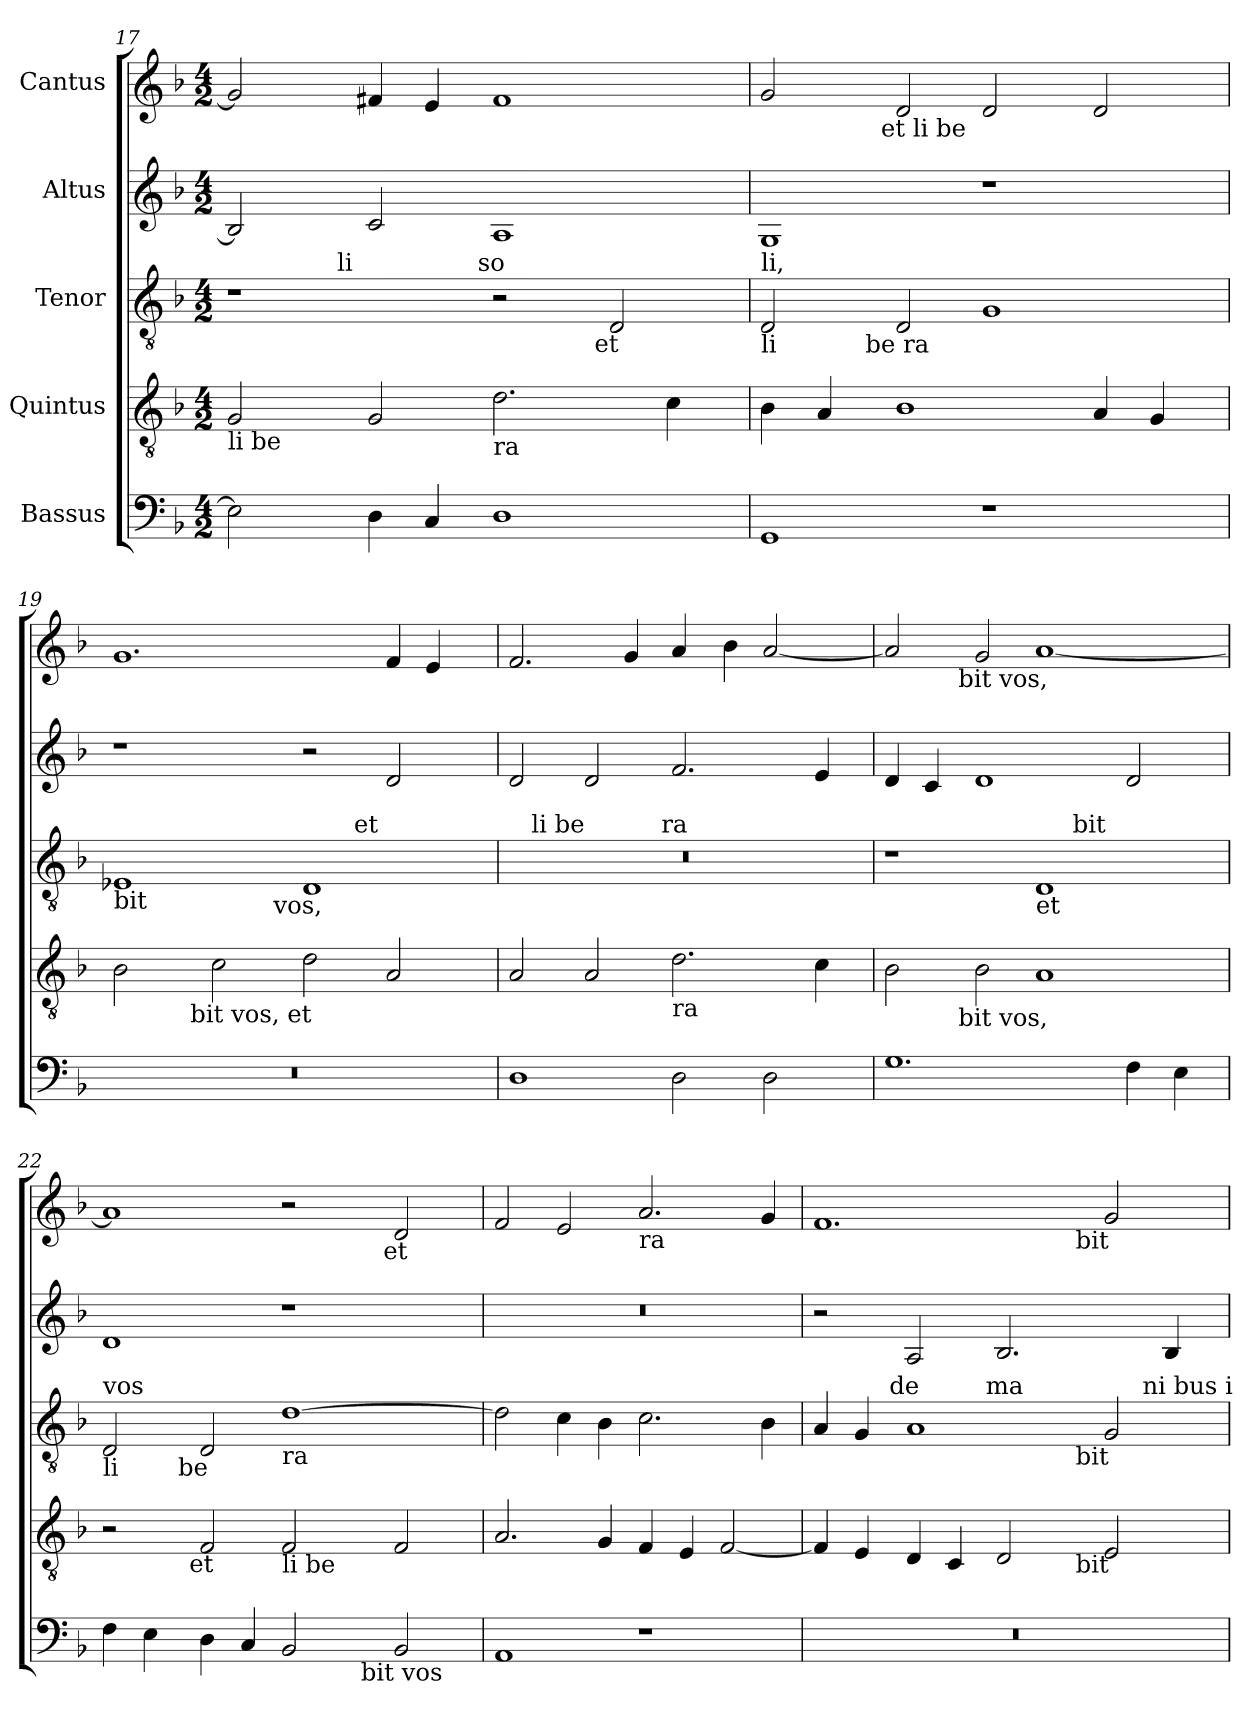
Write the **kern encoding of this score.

**kern	**kern	**kern	**kern	**kern
*part5	*part4	*part3	*part2	*part1
*staff5	*staff4	*staff3	*staff2	*staff1
*I"Bassus	*I"Quintus	*I"Tenor	*I"Altus	*I"Cantus
*clefF4	*clefGv2	*clefGv2	*clefG2	*clefG2
*ITrd7c12	*	*	*	*
*k[b-]	*k[b-]	*k[b-]	*k[b-]	*k[b-]
*F:	*F:	*F:	*F:	*F:
*M4/2	*M4/2	*M4/2	*M4/2	*M4/2
=17	=17	=17	=17	=17
!	!LO:TX:b:t=li be	!	!	!
*	*	*^	*	*
*	*	*	*^	*	*
*	*	*	*	*^	*	*
2EE\]	2G/	1r	4ryy	2ryy	1ryy	2B-/]	2g/]
.	.	.	8ryy	.	.	.	.
.	.	.	32ryy	.	.	.	.
!	!	!	!LO:TX:a:t=li	!	!	!	!
.	.	.	1ryy	.	.	.	.
4DD\	2G/	.	.	4...ryy	.	2c/	4f#X/
4CC/	.	.	.	.	.	.	4e/
!	!	!	!	!LO:TX:a:t=so	!	!	!
.	.	.	.	1ryy	.	.	.
!	!LO:TX:b:t=ra	!	!	!	!	!	!
1DD	2.d\	2r	.	.	4...ryy	1A	1f#
.	.	.	2ryy	.	.	.	.
!	!	!	!	!	!LO:TX:b:t=et	!	!
.	.	.	.	.	2ryy	.	.
.	.	2D/	.	.	.	.	.
.	4c\	.	.	.	.	.	.
.	.	.	16.ryy	.	.	.	.
.	.	.	.	32ryy	32ryy	.	.
=18	=18	=18	=18	=18	=18	=18	=18
!	!	!	!	!	!	!	!LO:TX:b:t=li,
!	!	!LO:TX:a:t=li,	!	!	!	!	!
!	!	!LO:TX:b:t=li	!	!	!	!	!
*	*	*	*v	*v	*v	*	*^
1GGG	4B-\	2D/	4..ryy	1G	2g/	4...ryy
.	4A/	.	.	.	.	.
!	!	!	!LO:TX:b:t=be ra	!	!	!
.	.	.	1ryy	.	.	.
!	!	!	!	!	!	!LO:TX:b:t=et li be
.	.	.	.	.	.	1ryy
.	1B-	2D/	.	.	2d/	.
1r	.	1G	.	1r	2d/	.
.	.	.	2ryy	.	.	.
.	.	.	.	.	.	2ryy
.	4A/	.	.	.	2d/	.
.	4G/	.	.	.	.	.
.	.	.	16ryy	.	.	.
.	.	.	.	.	.	32ryy
=19	=19	=19	=19	=19	=19	=19
!	!	!	!	!	!LO:TX:b:t=ra	!
!	!	!LO:TX:b:t=bit	!	!	!	!
*	*^	*	*^	*	*v	*v
0r	2B-\	4ryy	1E-X	2ryy	1ryy	1r	1.g
.	.	8ryy	.	.	.	.	.
.	.	32ryy	.	.	.	.	.
!	!	!LO:TX:b:t=bit vos, et	!	!	!	!	!
.	.	1ryy	.	.	.	.	.
.	2c\	.	.	4ryy	.	.	.
.	.	.	.	16.ryy	.	.	.
!	!	!	!	!LO:TX:b:t=vos,	!	!	!
.	.	.	.	1ryy	.	.	.
.	2d\	.	1D	.	4.ryy	2r	.
!	!	!	!	!	!LO:TX:a:t=et	!	!
.	.	.	.	.	2ryy	.	.
.	.	2ryy	.	.	.	.	.
.	2A/	.	.	.	.	2d/	4f/
.	.	.	.	.	.	.	4e/
.	.	.	.	8ryy	.	.	.
.	.	.	.	.	8ryy	.	.
.	.	16.ryy	.	.	.	.	.
.	.	.	.	32ryy	.	.	.
=20	=20	=20	=20	=20	=20	=20	=20
!	!LO:TX:b:t=li be	!	!	!	!	!	!
*	*v	*v	*	*	*	*	*
1DD	2A/	0r	16.ryy	2ryy	2d/	2.f/
!	!	!	!LO:TX:a:t=li be	!	!	!
.	.	.	1ryy	.	.	.
.	2A/	.	.	4...ryy	2d/	.
.	.	.	.	.	.	4g/
!	!	!	!	!LO:TX:a:t=ra	!	!
.	.	.	.	1ryy	.	.
!	!LO:TX:b:t=ra	!	!	!	!	!
2DD\	2.d\	.	.	.	2.f/	4a/
.	.	.	2ryy	.	.	.
.	.	.	.	.	.	4b-\
2DD\	.	.	.	.	.	[<2a/
.	.	.	4ryy	.	.	.
.	4c\	.	.	.	4e/	.
.	.	.	8ryy	.	.	.
.	.	.	32ryy	32ryy	.	.
*	*	*	*v	*v	*	*
=21	=21	=21	=21	=21	=21
*	*^	*	*	*	*^
1.GG	2B-\	4..ryy	1r	1ryy	4d/	2a/]	4..ryy
.	.	.	.	.	4c/	.	.
!	!	!	!	!	!	!	!LO:TX:b:t=bit vos,
!	!	!LO:TX:b:t=bit vos,	!	!	!	!	!
.	.	1ryy	.	.	.	.	1ryy
.	2B-\	.	.	.	1d	2g/	.
!	!	!	!LO:TX:b:t=et	!	!	!	!
.	1A	.	1D	8..ryy	.	[>1a	.
!	!	!	!	!LO:TX:a:t=bit	!	!	!
.	.	.	.	2ryy	.	.	.
.	.	2ryy	.	.	.	.	2ryy
4FF\	.	.	.	.	2d/	.	.
.	.	.	.	4ryy	.	.	.
4EE\	.	.	.	.	.	.	.
.	.	16ryy	.	.	.	.	16ryy
.	.	.	.	32ryy	.	.	.
!!LO:PB:g=z	!!
=22	=22	=22	=22	=22	=22	=22	=22
!	!	!	!LO:TX:a:t=vos	!	!	!	!
!	!	!	!LO:TX:b:t=li	!	!	!	!
*^	*	*	*	*	*	*	*
4FF\	1ryy	2r	4...ryy	2D/	4..ryy	1d	1a]	1ryy
4EE\	.	.	.	.	.	.	.	.
!	!	!	!	!	!LO:TX:b:t=be	!	!	!
.	.	.	.	.	1ryy	.	.	.
!	!	!	!LO:TX:b:t=et	!	!	!	!	!
.	.	.	1ryy	.	.	.	.	.
4DD\	.	2F/	.	2D/	.	.	.	.
4CC/	.	.	.	.	.	.	.	.
!	!	!	!	!LO:TX:b:t=ra	!	!	!	!
!	!	!LO:TX:b:t=li be	!	!	!	!	!	!
2BBB-/	4ryy	2F/	.	[>1d	.	1r	2r	4...ryy
.	8ryy	.	.	.	.	.	.	.
.	32ryy	.	.	.	.	.	.	.
!	!LO:TX:b:t=bit vos	!	!	!	!	!	!	!
.	2ryy	.	.	.	.	.	.	.
.	.	.	.	.	2ryy	.	.	.
!	!	!	!	!	!	!	!	!LO:TX:b:t=et
.	.	.	2ryy	.	.	.	.	2ryy
2BBB-/	.	2F/	.	.	.	.	2d/	.
.	16.ryy	.	.	.	.	.	.	.
.	.	.	.	.	16ryy	.	.	.
.	.	.	32ryy	.	.	.	.	32ryy
=23	=23	=23	=23	=23	=23	=23	=23	=23
!	!	!	!	!	!	!	!LO:TX:b:t=li be	!
!	!	!LO:TX:b:t=ra	!	!	!	!	!	!
*v	*v	*	*	*v	*v	*	*v	*v
*	*v	*v	*	*	*
1AAA	2.A/	2d\]	0r	2f/
.	.	4c\	.	2e/
.	4G/	4B-\	.	.
!	!	!	!	!LO:TX:b:t=ra
1r	4F/	2.c\	.	2.a/
.	4E/	.	.	.
.	[<2F/	.	.	.
.	.	4B-\	.	4g/
=24	=24	=24	=24	=24
*	*^	*^	*	*^
*	*	*	*	*^	*	*	*
*	*	*	*	*	*^	*	*	*
*	*	*	*	*	*	*^	*	*	*
0r	4F/]	1ryy	4A/	4..ryy	2ryy	1ryy	1ryy	2r	1.f	1ryy
.	4E/	.	4G/	.	.	.	.	.	.	.
!	!	!	!	!LO:TX:a:t=de	!	!	!	!	!	!
.	.	.	.	1ryy	.	.	.	.	.	.
.	4D/	.	1A	.	4...ryy	.	.	2A/	.	.
.	4C/	.	.	.	.	.	.	.	.	.
!	!	!	!	!	!LO:TX:a:t=ma	!	!	!	!	!
.	.	.	.	.	1ryy	.	.	.	.	.
.	2D/	4ryy	.	.	.	4ryy	2ryy	2.B-/	.	4ryy
.	.	8ryy	.	.	.	8ryy	.	.	.	8ryy
.	.	32ryy	.	.	.	32ryy	.	.	.	32ryy
!	!	!	!	!	!	!	!	!	!	!LO:TX:b:t=bit
!	!	!	!	!	!	!LO:TX:b:t=bit	!	!	!	!
!	!	!LO:TX:b:t=bit	!	!	!	!	!	!	!	!
.	.	2ryy	.	.	.	2ryy	.	.	.	2ryy
.	.	.	.	2ryy	.	.	.	.	.	.
.	2E/	.	2G/	.	.	.	8ryy	.	2g/	.
.	.	.	.	.	.	.	32ryy	.	.	.
!	!	!	!	!	!	!	!LO:TX:a:t=ni bus i	!	!	!
.	.	.	.	.	.	.	4ryy	.	.	.
.	.	.	.	.	.	.	.	4B-/	.	.
.	.	16.ryy	.	.	.	16.ryy	16.ryy	.	.	16.ryy
.	.	.	.	16ryy	.	.	.	.	.	.
.	.	.	.	.	32ryy	.	.	.	.	.
!	!	!	!	!	!	!	!	!	!LO:TX:b:t=vos de ma	!
*	*v	*v	*	*	*	*	*	*	*v	*v
*	*	*v	*v	*v	*v	*v	*	*
=	=	=	=	=
*-	*-	*-	*-	*-
